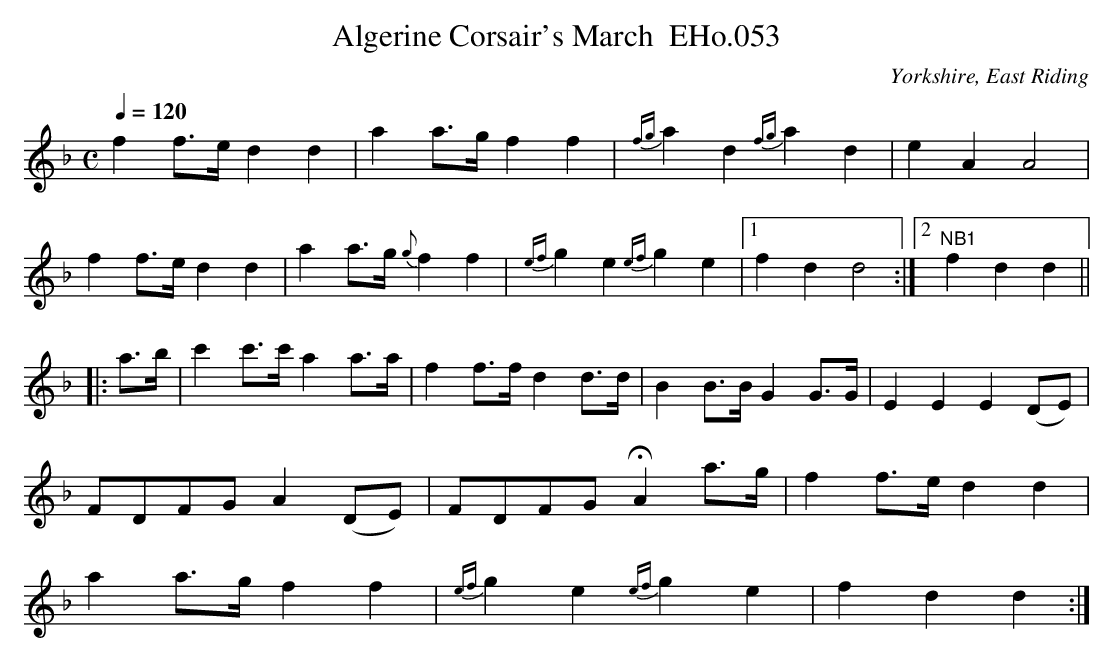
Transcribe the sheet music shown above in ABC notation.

X:1
T:Algerine Corsair's March  EHo.053
M:C
L:1/8
Q:1/4=120
O:Yorkshire, East Riding
K:Dm
f2f>ed2d2|a2a>gf2f2|{fg}a2d2{fg}a2d2|e2A2A4|
f2f>ed2d2|a2a>g {g}f2f2|{ef}g2e2{ef}g2e2|1f2d2d4:|2 "^NB1" f2d2d2||
|:a>b|c'2c'>c'a2a>a|f2f>fd2d>d|B2B>BG2G>G|E2E2E2(DE)|
FDFGA2(DE)|FDFGHA2a>g|f2f>ed2d2|
a2a>gf2f2|{ef}g2e2 {ef}g2e2|f2d2d2:|
